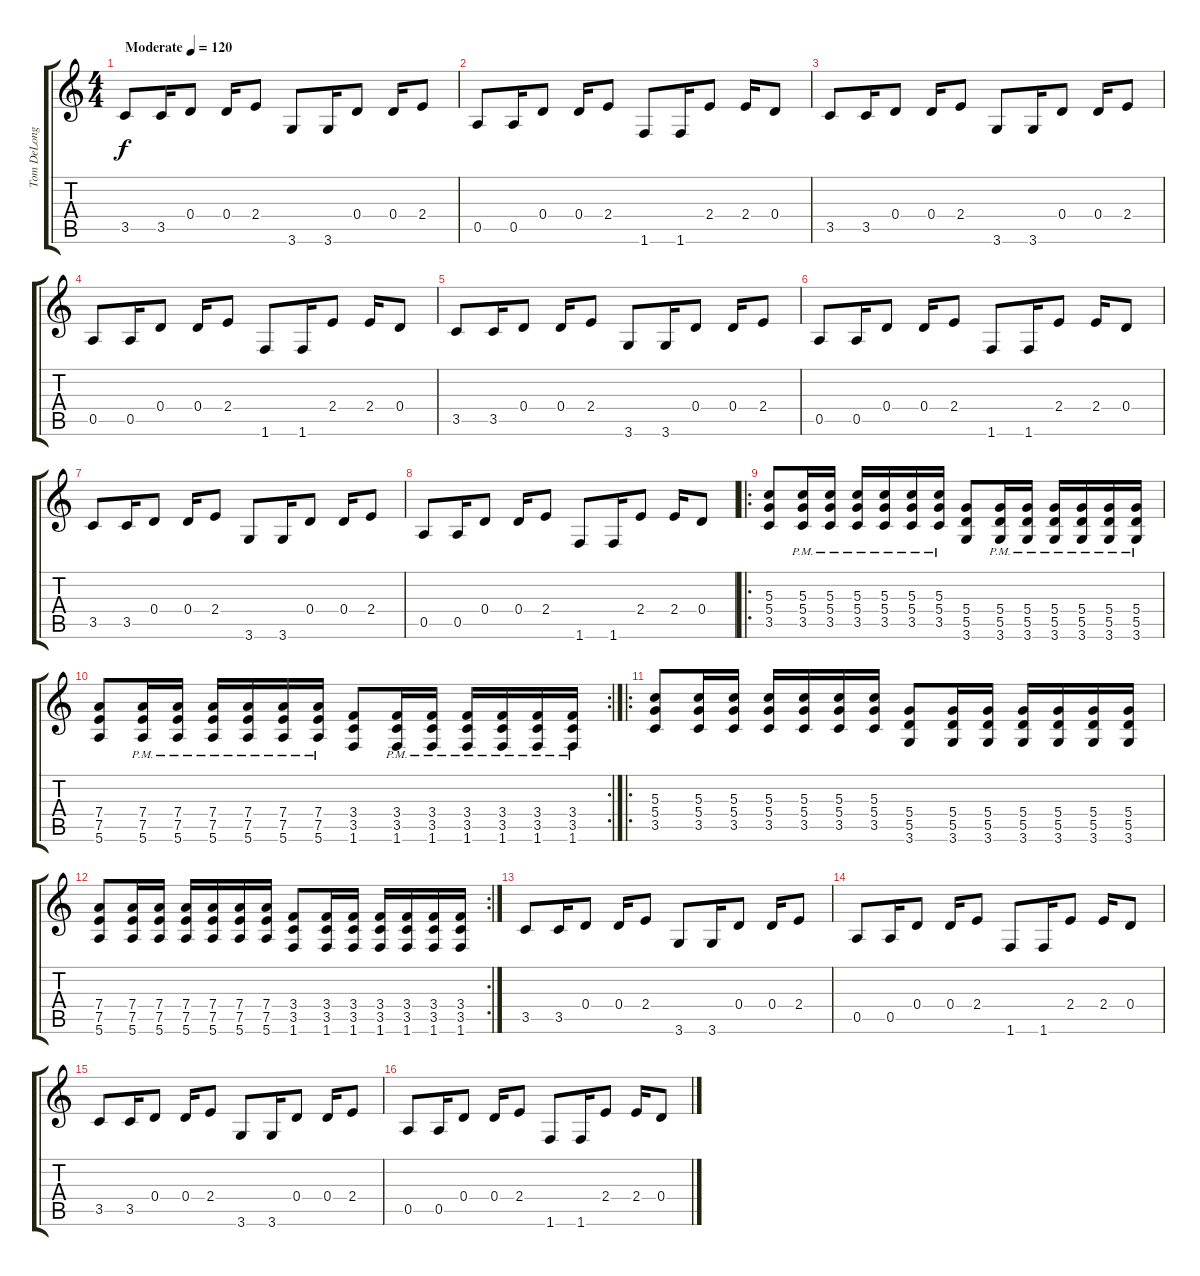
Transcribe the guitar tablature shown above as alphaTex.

\track ("Tom DeLonge" "Tom DeLong") {instrument distortionguitar}
\staff {score tabs}
\tuning (E4 B3 G3 D3 A2 E2) {hide}
\ts (4 4)
\tempo (120 "Moderate")
\clef g2
\ks c
3.5.8{dy f instrument distortionguitar} 3.5.16 0.4.8 0.4.16 2.4.8 3.6.8 3.6.16 0.4.8 0.4.16 2.4.8 |
0.5.8 0.5.16 0.4.8 0.4.16 2.4.8 1.6.8 1.6.16 2.4.8 2.4.16 0.4.8 |
3.5.8 3.5.16 0.4.8 0.4.16 2.4.8 3.6.8 3.6.16 0.4.8 0.4.16 2.4.8 |
0.5.8 0.5.16 0.4.8 0.4.16 2.4.8 1.6.8 1.6.16 2.4.8 2.4.16 0.4.8 |
3.5.8 3.5.16 0.4.8 0.4.16 2.4.8 3.6.8 3.6.16 0.4.8 0.4.16 2.4.8 |
0.5.8 0.5.16 0.4.8 0.4.16 2.4.8 1.6.8 1.6.16 2.4.8 2.4.16 0.4.8 |
3.5.8 3.5.16 0.4.8 0.4.16 2.4.8 3.6.8 3.6.16 0.4.8 0.4.16 2.4.8 |
0.5.8 0.5.16 0.4.8 0.4.16 2.4.8 1.6.8 1.6.16 2.4.8 2.4.16 0.4.8 |
\ro
(5.3 5.4 3.5).8 (5.3{pm} 5.4{pm} 3.5{pm}).16 (5.3{pm} 5.4{pm} 3.5{pm}).16 (5.3{pm} 5.4{pm} 3.5{pm}).16 (5.3{pm} 5.4{pm} 3.5{pm}).16 (5.3{pm} 5.4{pm} 3.5{pm}).16 (5.3{pm} 5.4{pm} 3.5{pm}).16 (5.4 5.5 3.6).8 (5.4{pm} 5.5{pm} 3.6{pm}).16 (5.4{pm} 5.5{pm} 3.6{pm}).16 (5.4{pm} 5.5{pm} 3.6{pm}).16 (5.4{pm} 5.5{pm} 3.6{pm}).16 (5.4{pm} 5.5{pm} 3.6{pm}).16 (5.4{pm} 5.5{pm} 3.6{pm}).16 |
\rc 2
(7.4 7.5 5.6).8 (7.4{pm} 7.5{pm} 5.6{pm}).16 (7.4{pm} 7.5{pm} 5.6{pm}).16 (7.4{pm} 7.5{pm} 5.6{pm}).16 (7.4{pm} 7.5{pm} 5.6{pm}).16 (7.4{pm} 7.5{pm} 5.6{pm}).16 (7.4{pm} 7.5{pm} 5.6{pm}).16 (3.4 3.5 1.6).8 (3.4{pm} 3.5{pm} 1.6{pm}).16 (3.4{pm} 3.5{pm} 1.6{pm}).16 (3.4{pm} 3.5{pm} 1.6{pm}).16 (3.4{pm} 3.5{pm} 1.6{pm}).16 (3.4{pm} 3.5{pm} 1.6{pm}).16 (3.4{pm} 3.5{pm} 1.6{pm}).16 |
\ro
(5.3 5.4 3.5).8 (5.3 5.4 3.5).16 (5.3 5.4 3.5).16 (5.3 5.4 3.5).16 (5.3 5.4 3.5).16 (5.3 5.4 3.5).16 (5.3 5.4 3.5).16 (5.4 5.5 3.6).8 (5.4 5.5 3.6).16 (5.4 5.5 3.6).16 (5.4 5.5 3.6).16 (5.4 5.5 3.6).16 (5.4 5.5 3.6).16 (5.4 5.5 3.6).16 |
\rc 2
(7.4 7.5 5.6).8 (7.4 7.5 5.6).16 (7.4 7.5 5.6).16 (7.4 7.5 5.6).16 (7.4 7.5 5.6).16 (7.4 7.5 5.6).16 (7.4 7.5 5.6).16 (3.4 3.5 1.6).8 (3.4 3.5 1.6).16 (3.4 3.5 1.6).16 (3.4 3.5 1.6).16 (3.4 3.5 1.6).16 (3.4 3.5 1.6).16 (3.4 3.5 1.6).16 |
3.5.8 3.5.16 0.4.8 0.4.16 2.4.8 3.6.8 3.6.16 0.4.8 0.4.16 2.4.8 |
0.5.8 0.5.16 0.4.8 0.4.16 2.4.8 1.6.8 1.6.16 2.4.8 2.4.16 0.4.8 |
3.5.8 3.5.16 0.4.8 0.4.16 2.4.8 3.6.8 3.6.16 0.4.8 0.4.16 2.4.8 |
0.5.8 0.5.16 0.4.8 0.4.16 2.4.8 1.6.8 1.6.16 2.4.8 2.4.16 0.4.8
